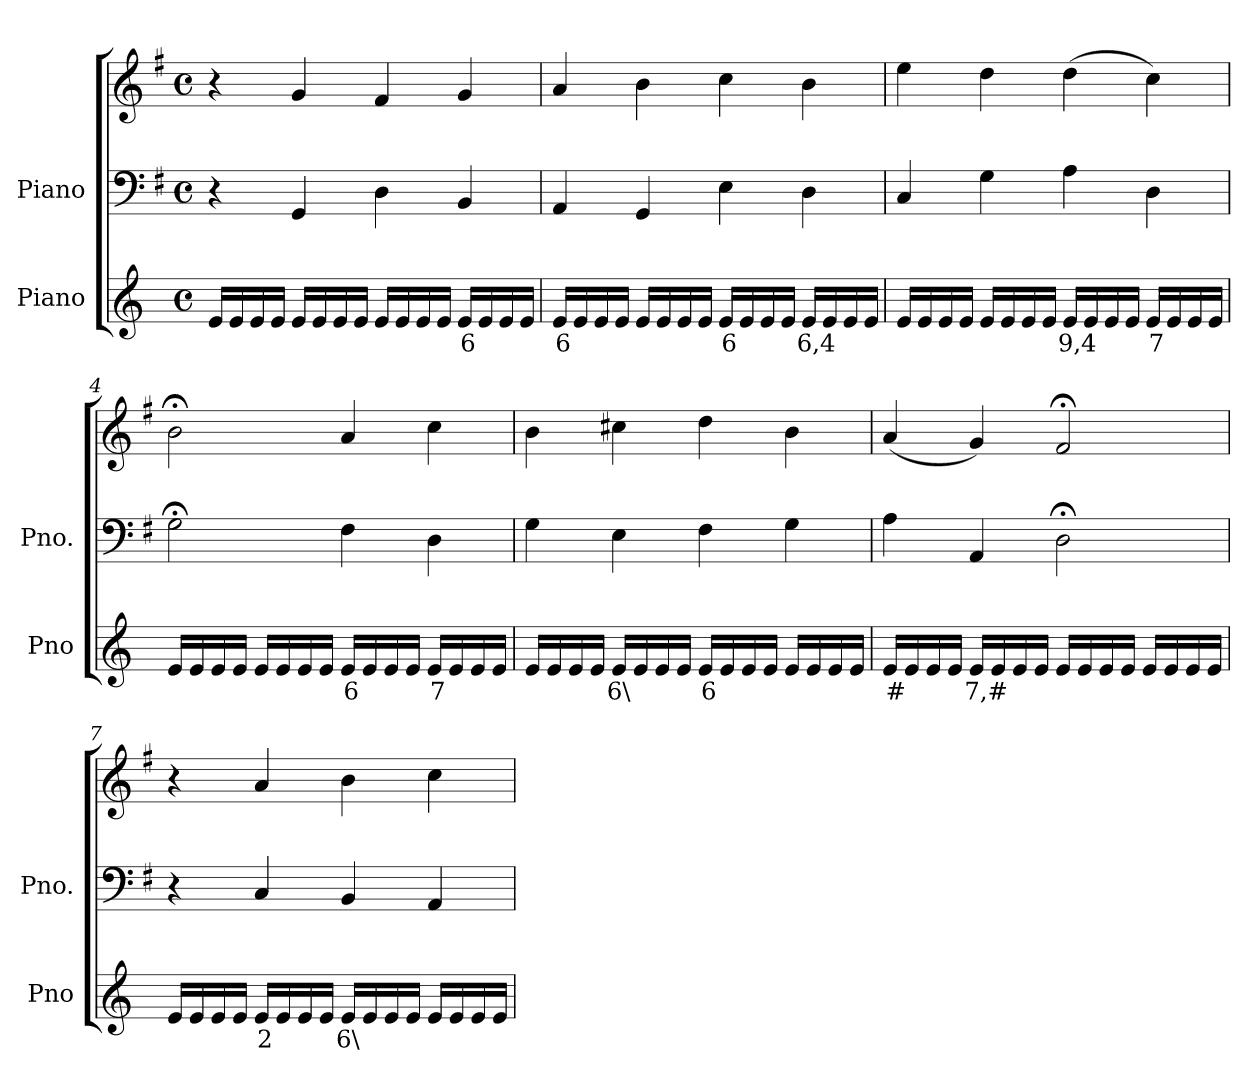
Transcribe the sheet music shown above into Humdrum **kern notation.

**kern	**text	**kern	**kern
*part2	*part2	*part1	*part1
*staff3	*staff3	*staff2	*staff1
*I"Piano	*	*I"Piano	*
*I'Pno	*	*I'Pno.	*
*clefG2	*	*clefF4	*clefG2
*k[]	*	*k[f#]	*k[f#]
*M4/4	*	*M4/4	*M4/4
*met(c)	*	*met(c)	*met(c)
=1	=1	=1	=1
16e/LL	.	4r	4r
16e/	.	.	.
16e/	.	.	.
16e/JJ	.	.	.
16e/LL	.	4GG/	4g/
16e/	.	.	.
16e/	.	.	.
16e/JJ	.	.	.
16e/LL	.	4D\	4f#/
16e/	.	.	.
16e/	.	.	.
16e/JJ	.	.	.
!	!LO:LY:b	!	!
16e/LL	6	4BB/	4g/
16e/	.	.	.
16e/	.	.	.
16e/JJ	.	.	.
=2	=2	=2	=2
!	!LO:LY:b	!	!
16e/LL	6	4AA/	4a/
16e/	.	.	.
16e/	.	.	.
16e/JJ	.	.	.
16e/LL	.	4GG/	4b\
16e/	.	.	.
16e/	.	.	.
16e/JJ	.	.	.
!	!LO:LY:b	!	!
16e/LL	6	4E\	4cc\
16e/	.	.	.
16e/	.	.	.
16e/JJ	.	.	.
!	!LO:LY:b	!	!
16e/LL	6,4	4D\	4b\
16e/	.	.	.
16e/	.	.	.
16e/JJ	.	.	.
=3	=3	=3	=3
16e/LL	.	4C/	4ee\
16e/	.	.	.
16e/	.	.	.
16e/JJ	.	.	.
16e/LL	.	4G\	4dd\
16e/	.	.	.
16e/	.	.	.
16e/JJ	.	.	.
!	!LO:LY:b	!	!
16e/LL	9,4	4A\	(>4dd\
16e/	.	.	.
16e/	.	.	.
16e/JJ	.	.	.
!	!LO:LY:b	!	!
16e/LL	7	4D\	4cc\)
16e/	.	.	.
16e/	.	.	.
16e/JJ	.	.	.
=4	=4	=4	=4
16e/LL	.	2G;<\	2b;<\
16e/	.	.	.
16e/	.	.	.
16e/JJ	.	.	.
16e/LL	.	.	.
16e/	.	.	.
16e/	.	.	.
16e/JJ	.	.	.
!	!LO:LY:b	!	!
16e/LL	6	4F#\	4a/
16e/	.	.	.
16e/	.	.	.
16e/JJ	.	.	.
!	!LO:LY:b	!	!
16e/LL	7	4D\	4cc\
16e/	.	.	.
16e/	.	.	.
16e/JJ	.	.	.
=5	=5	=5	=5
16e/LL	.	4G\	4b\
16e/	.	.	.
16e/	.	.	.
16e/JJ	.	.	.
!	!LO:LY:b	!	!
16e/LL	6\	4E\	4cc#X\
16e/	.	.	.
16e/	.	.	.
16e/JJ	.	.	.
!	!LO:LY:b	!	!
16e/LL	6	4F#\	4dd\
16e/	.	.	.
16e/	.	.	.
16e/JJ	.	.	.
16e/LL	.	4G\	4b\
16e/	.	.	.
16e/	.	.	.
16e/JJ	.	.	.
=6	=6	=6	=6
!	!LO:LY:b	!	!
16e/LL	#	4A\	(<4a/
16e/	.	.	.
16e/	.	.	.
16e/JJ	.	.	.
!	!LO:LY:b	!	!
16e/LL	7,#	4AA/	4g/)
16e/	.	.	.
16e/	.	.	.
16e/JJ	.	.	.
16e/LL	.	2D;<\	2f#;</
16e/	.	.	.
16e/	.	.	.
16e/JJ	.	.	.
16e/LL	.	.	.
16e/	.	.	.
16e/	.	.	.
16e/JJ	.	.	.
=7	=7	=7	=7
16e/LL	.	4r	4r
16e/	.	.	.
16e/	.	.	.
16e/JJ	.	.	.
!	!LO:LY:b	!	!
16e/LL	2	4C/	4a/
16e/	.	.	.
16e/	.	.	.
16e/JJ	.	.	.
!	!LO:LY:b	!	!
16e/LL	6\	4BB/	4b\
16e/	.	.	.
16e/	.	.	.
16e/JJ	.	.	.
16e/LL	.	4AA/	4cc\
16e/	.	.	.
16e/	.	.	.
16e/JJ	.	.	.
=	=	=	=
*-	*-	*-	*-
